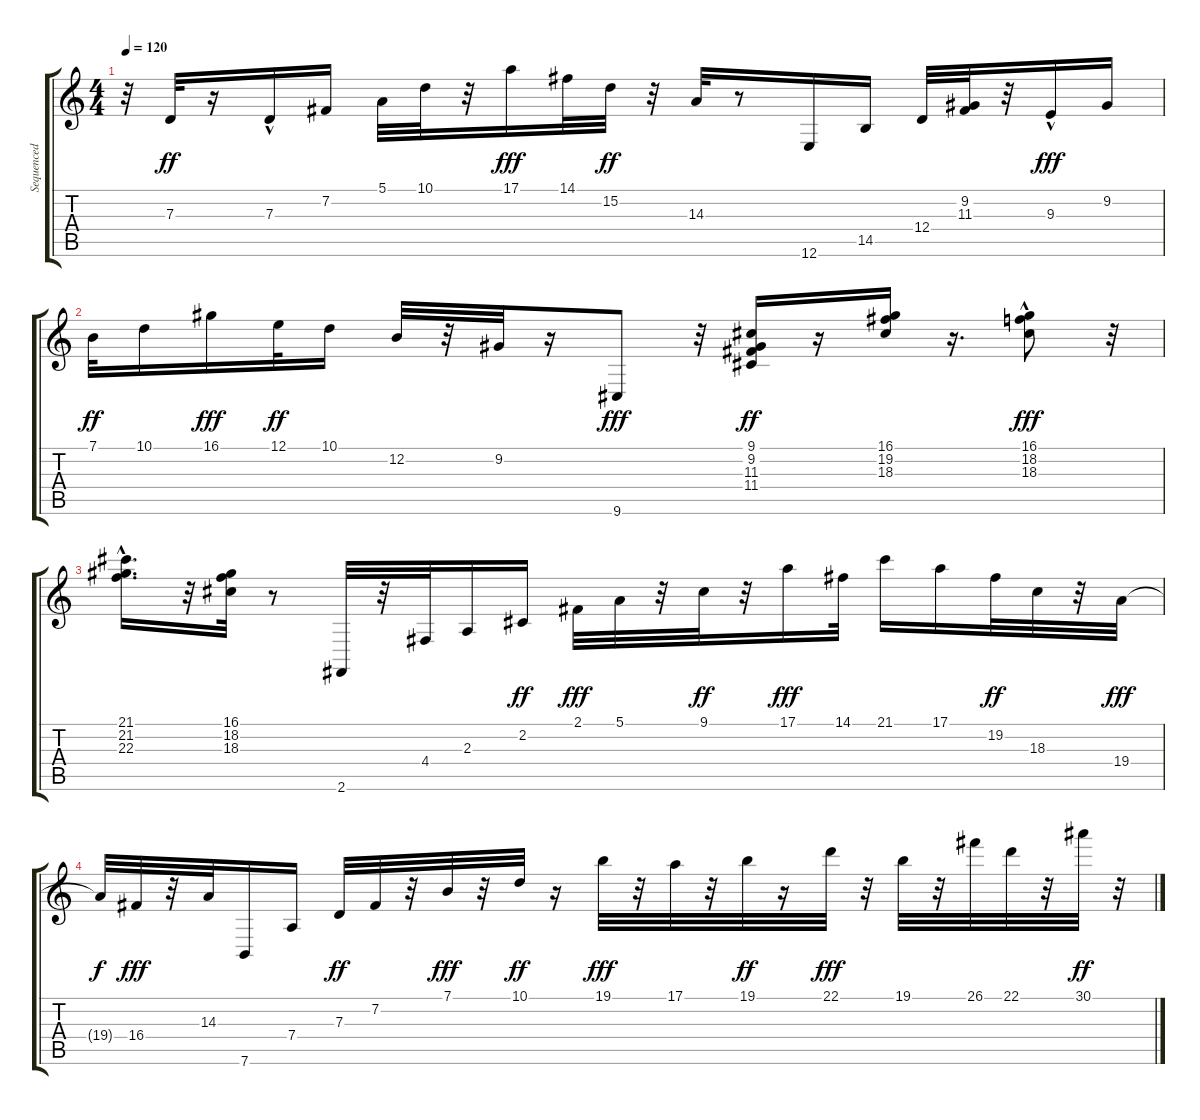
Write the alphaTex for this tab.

\track ("Sequenced by Sergey Savchenko." "Sequenced ") {instrument acousticgrandpiano}
\staff {score tabs}
\tuning (E4 B3 G3 D3 A2 E2) {hide}
\ts (4 4)
\tempo 120
\clef g2
\ks c
r.32{dy ff} 7.3.32 r.16 7.3{hac}.16 7.2.16 5.1.32 10.1.32 r.32 17.1.16{dy fff} 14.1.32 15.2.32{dy ff} r.32 14.3.32 r.8 12.6.16 14.5.16 12.4.32 (9.2 11.3).32 r.32 9.3{hac}.16{dy fff} 9.2.16 |
7.1.32{dy ff} 10.1.16 16.1.16{dy fff} 12.1.32{dy ff} 10.1.16 12.2.32 r.32 9.2.32 r.16 9.6.8{dy fff} r.32 (9.1 9.2 11.3 11.4).16{dy ff} r.16 (16.1 19.2 18.3).16 r.16{d} (16.1 18.2{hac} 18.3{hac}).8{dy fff} r.32 |
(21.1 21.2{hac} 22.3{hac}).16{d} r.32 (16.1 18.2 18.3).32 r.8 2.6.32 r.32 4.4.32 2.3.16 2.2.16{dy ff} 2.1.32{dy fff} 5.1.32 r.32 9.1.32{dy ff} r.32 17.1.16{dy fff} 14.1.32 21.1.16 17.1.16 19.2.32{dy ff} 18.3.32 r.32 19.4.32{dy fff} |
19.4{t}.32{dy f} 16.4.32{dy fff} r.32 14.3.32 7.6.16 7.4.16 7.3.32{dy ff} 7.2.32 r.32 7.1.32{dy fff} r.32 10.1.32{dy ff} r.16 19.1.32{dy fff} r.32 17.1.32 r.32 19.1.32{dy ff} r.16 22.1.32{dy fff} r.32 19.1.32 r.32 26.1.32 22.1.32 r.32 30.1.32{dy ff} r.32
